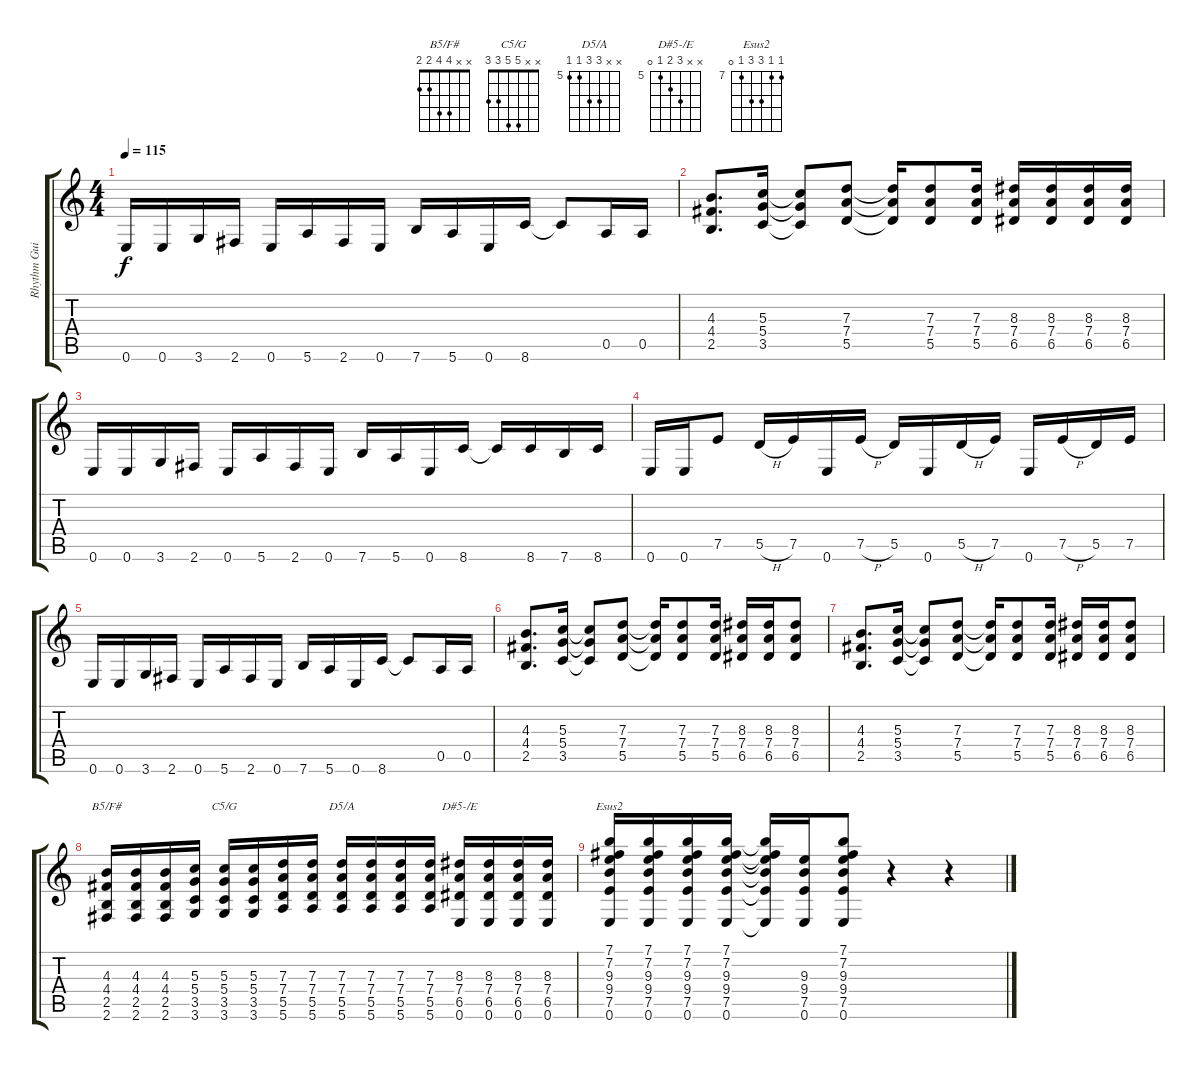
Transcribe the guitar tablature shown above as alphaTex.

\track ("Rhythm Guitar 1" "Rhythm Gui") {instrument overdrivenguitar}
\staff {score tabs}
\tuning (E4 B3 G3 D3 A2 E2) {hide}
\chord ("B5/F#" x x 4 4 2 2)
\chord ("C5/G" x x 5 5 3 3)
\chord ("D5/A" x x 7 7 5 5) {firstfret 5}
\chord ("D#5-/E" x x 7 6 5 0) {firstfret 5}
\chord ("Esus2" 7 7 9 9 7 0) {firstfret 7}
\ts (4 4)
\tempo 115
\clef g2
\ks c
0.6.16{dy f} 0.6.16 3.6.16 2.6.16 0.6.16 5.6.16 2.6.16 0.6.16 7.6.16 5.6.16 0.6.16 8.6.16 8.6{t}.8 0.5.16 0.5.16 |
(4.3 4.4 2.5).8{d} (5.3 5.4 3.5).16 (5.3{t} 5.4{t} 3.5{t}).8 (7.3 7.4 5.5).8 (7.3{t} 7.4{t} 5.5{t}).16 (7.3 7.4 5.5).8 (7.3 7.4 5.5).16 (8.3 7.4 6.5).16 (8.3 7.4 6.5).16 (8.3 7.4 6.5).16 (8.3 7.4 6.5).16 |
0.6.16 0.6.16 3.6.16 2.6.16 0.6.16 5.6.16 2.6.16 0.6.16 7.6.16 5.6.16 0.6.16 8.6.16 8.6{t}.16 8.6.16 7.6.16 8.6.16 |
0.6.16 0.6.16 7.5.8 5.5{h}.16 7.5.16 0.6.16 7.5{h}.16 5.5.16 0.6.16 5.5{h}.16 7.5.16 0.6.16 7.5{h}.16 5.5.16 7.5.16 |
0.6.16 0.6.16 3.6.16 2.6.16 0.6.16 5.6.16 2.6.16 0.6.16 7.6.16 5.6.16 0.6.16 8.6.16 8.6{t}.8 0.5.16 0.5.16 |
(4.3 4.4 2.5).8{d} (5.3 5.4 3.5).16 (5.3{t} 5.4{t} 3.5{t}).8 (7.3 7.4 5.5).8 (7.3{t} 7.4{t} 5.5{t}).16 (7.3 7.4 5.5).8 (7.3 7.4 5.5).16 (8.3 7.4 6.5).16 (8.3 7.4 6.5).16 (8.3 7.4 6.5).8 |
(4.3 4.4 2.5).8{d} (5.3 5.4 3.5).16 (5.3{t} 5.4{t} 3.5{t}).8 (7.3 7.4 5.5).8 (7.3{t} 7.4{t} 5.5{t}).16 (7.3 7.4 5.5).8 (7.3 7.4 5.5).16 (8.3 7.4 6.5).16 (8.3 7.4 6.5).16 (8.3 7.4 6.5).8 |
(4.3 4.4 2.5 2.6).16{ch "B5/F#"} (4.3 4.4 2.5 2.6).16 (4.3 4.4 2.5 2.6).16 (5.3 5.4 3.5 3.6).16 (5.3 5.4 3.5 3.6).16{ch "C5/G"} (5.3 5.4 3.5 3.6).16 (7.3 7.4 5.5 5.6).16 (7.3 7.4 5.5 5.6).16 (7.3 7.4 5.5 5.6).16{ch "D5/A"} (7.3 7.4 5.5 5.6).16 (7.3 7.4 5.5 5.6).16 (7.3 7.4 5.5 5.6).16 (8.3 7.4 6.5 0.6).16{ch "D#5-/E"} (8.3 7.4 6.5 0.6).16 (8.3 7.4 6.5 0.6).16 (8.3 7.4 6.5 0.6).16 |
(7.1 7.2 9.3 9.4 7.5 0.6).16{ch "Esus2"} (7.1 7.2 9.3 9.4 7.5 0.6).16 (7.1 7.2 9.3 9.4 7.5 0.6).16 (7.1 7.2 9.3 9.4 7.5 0.6).16 (7.1{t} 7.2{t} 9.3{t} 9.4{t} 7.5{t} 0.6{t}).16 (9.3 9.4 7.5 0.6).16 (7.1 7.2 9.3 9.4 7.5 0.6).8 r.4 r.4
